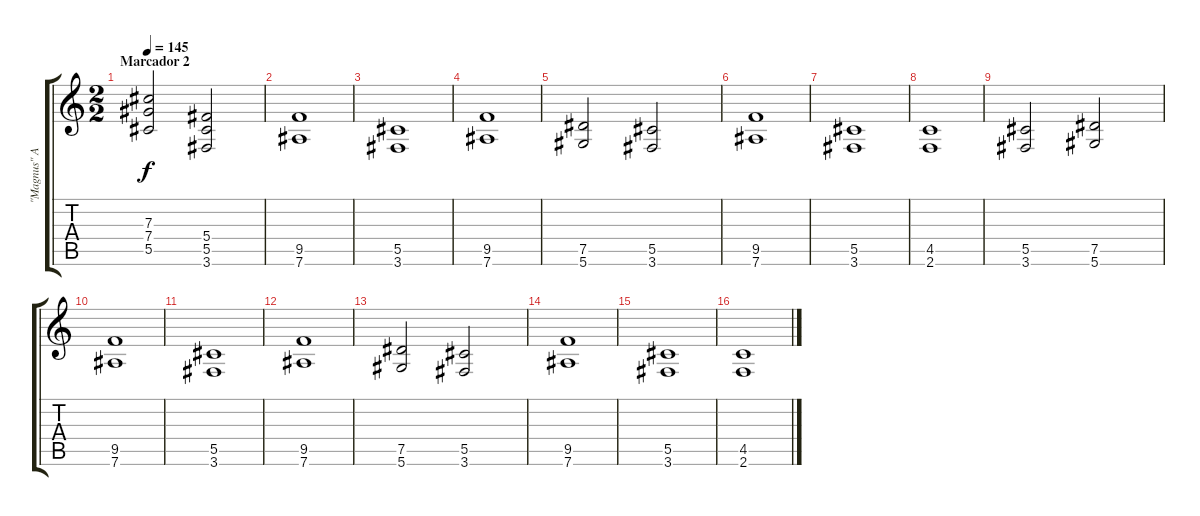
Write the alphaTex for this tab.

\track ("\"Magnus\" Armin Siepen" "\"Magnus\" A") {instrument distortionguitar}
\staff {score tabs}
\tuning (Eb4 Bb3 Gb3 Db3 Ab2 Eb2) {hide}
\ts (2 2)
\section ("" "Marcador 2")
\tempo 145
\clef g2
\ks c
(7.3 7.4 5.5).2{dy f} (5.4 5.5 3.6).2 |
(9.5 7.6).1 |
(5.5 3.6).1 |
(9.5 7.6).1 |
(7.5 5.6).2 (5.5 3.6).2 |
(9.5 7.6).1 |
(5.5 3.6).1 |
(4.5 2.6).1 |
(5.5 3.6).2 (7.5 5.6).2 |
(9.5 7.6).1 |
(5.5 3.6).1 |
(9.5 7.6).1 |
(7.5 5.6).2 (5.5 3.6).2 |
(9.5 7.6).1 |
(5.5 3.6).1 |
(4.5 2.6).1
